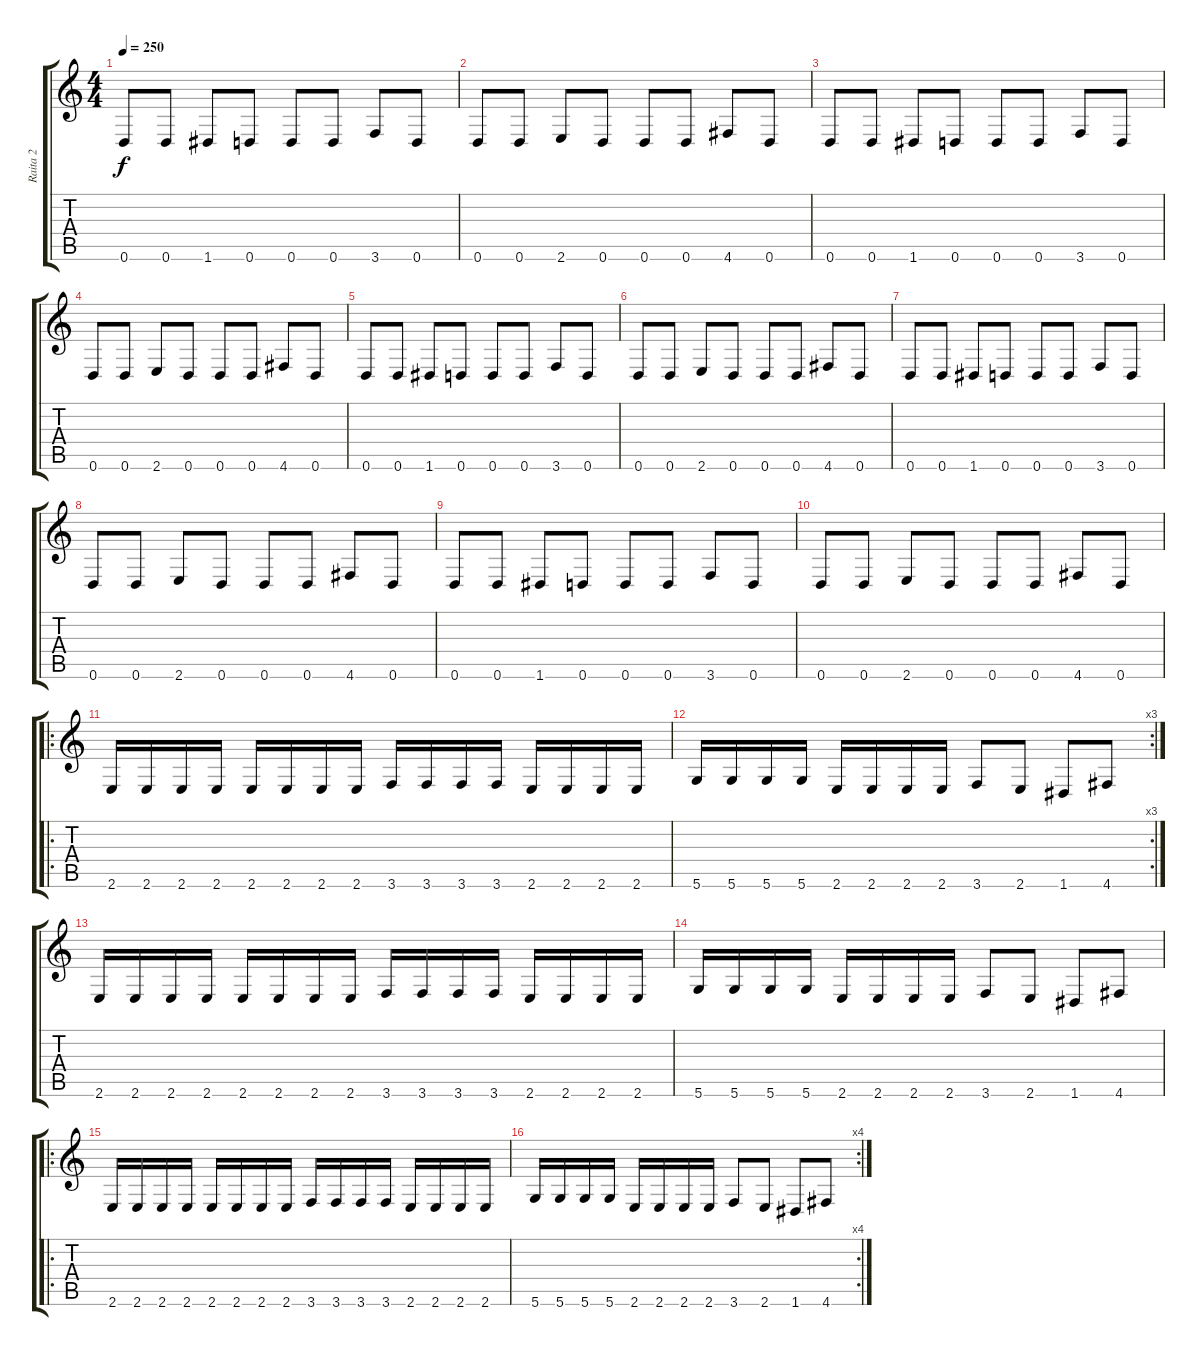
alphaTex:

\track ("Raita 2" "Raita 2") {instrument distortionguitar}
\staff {score tabs}
\tuning (D4 A3 F3 C3 G2 D2) {hide}
\ts (4 4)
\tempo 250
\clef g2
\ks c
0.6.8{dy f} 0.6.8 1.6.8 0.6.8 0.6.8 0.6.8 3.6.8 0.6.8 |
0.6.8 0.6.8 2.6.8 0.6.8 0.6.8 0.6.8 4.6.8 0.6.8 |
0.6.8 0.6.8 1.6.8 0.6.8 0.6.8 0.6.8 3.6.8 0.6.8 |
0.6.8 0.6.8 2.6.8 0.6.8 0.6.8 0.6.8 4.6.8 0.6.8 |
0.6.8 0.6.8 1.6.8 0.6.8 0.6.8 0.6.8 3.6.8 0.6.8 |
0.6.8 0.6.8 2.6.8 0.6.8 0.6.8 0.6.8 4.6.8 0.6.8 |
0.6.8 0.6.8 1.6.8 0.6.8 0.6.8 0.6.8 3.6.8 0.6.8 |
0.6.8 0.6.8 2.6.8 0.6.8 0.6.8 0.6.8 4.6.8 0.6.8 |
0.6.8 0.6.8 1.6.8 0.6.8 0.6.8 0.6.8 3.6.8 0.6.8 |
0.6.8 0.6.8 2.6.8 0.6.8 0.6.8 0.6.8 4.6.8 0.6.8 |
\ro
2.6.16 2.6.16 2.6.16 2.6.16 2.6.16 2.6.16 2.6.16 2.6.16 3.6.16 3.6.16 3.6.16 3.6.16 2.6.16 2.6.16 2.6.16 2.6.16 |
\rc 3
5.6.16 5.6.16 5.6.16 5.6.16 2.6.16 2.6.16 2.6.16 2.6.16 3.6.8 2.6.8 1.6.8 4.6.8 |
2.6.16 2.6.16 2.6.16 2.6.16 2.6.16 2.6.16 2.6.16 2.6.16 3.6.16 3.6.16 3.6.16 3.6.16 2.6.16 2.6.16 2.6.16 2.6.16 |
5.6.16 5.6.16 5.6.16 5.6.16 2.6.16 2.6.16 2.6.16 2.6.16 3.6.8 2.6.8 1.6.8 4.6.8 |
\ro
2.6.16 2.6.16 2.6.16 2.6.16 2.6.16 2.6.16 2.6.16 2.6.16 3.6.16 3.6.16 3.6.16 3.6.16 2.6.16 2.6.16 2.6.16 2.6.16 |
\rc 4
5.6.16 5.6.16 5.6.16 5.6.16 2.6.16 2.6.16 2.6.16 2.6.16 3.6.8 2.6.8 1.6.8 4.6.8
